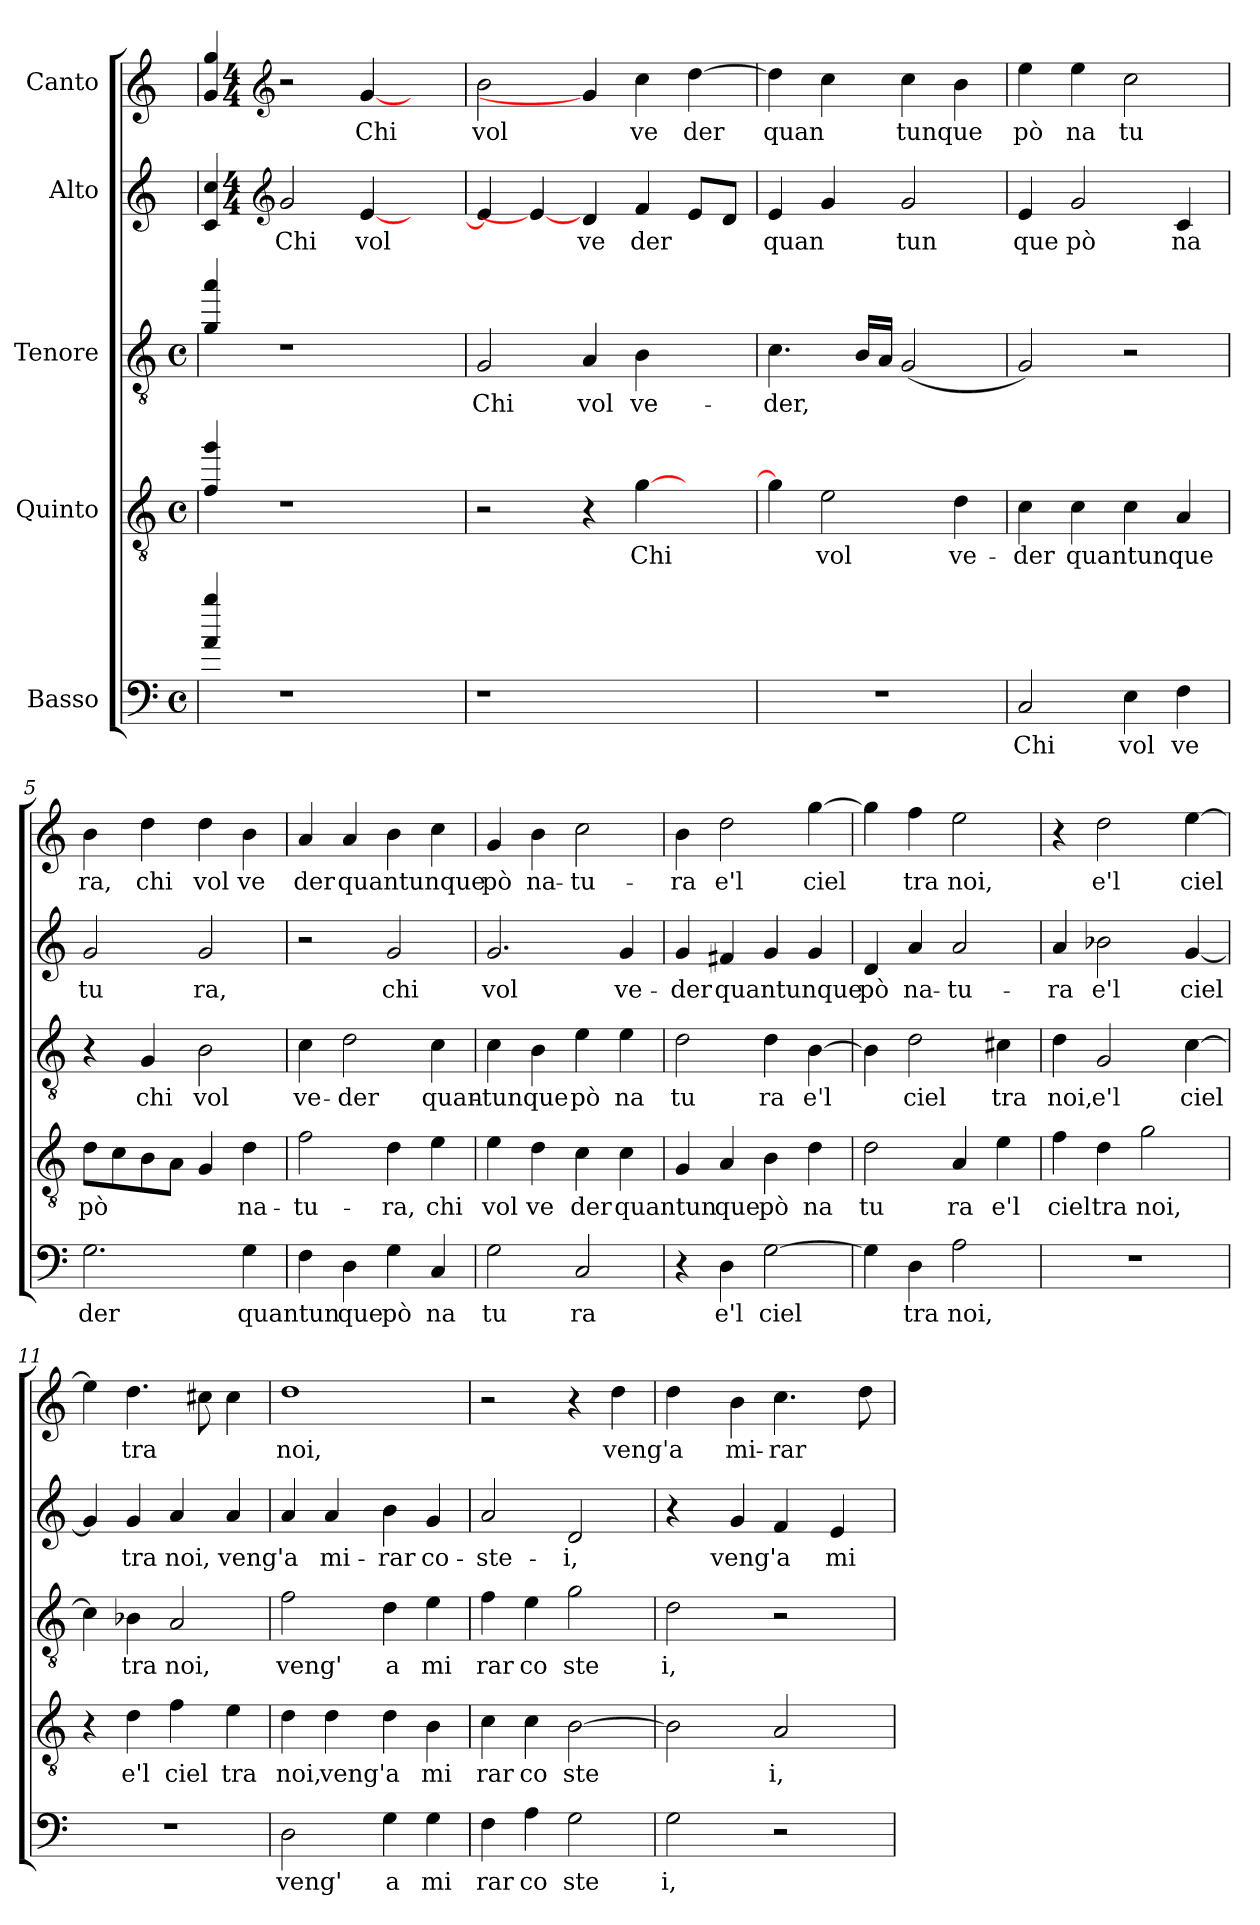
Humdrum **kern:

**kern	**text	**kern	**text	**kern	**text	**kern	**text	**kern	**text
*part5	*part5	*part4	*part4	*part3	*part3	*part2	*part2	*part1	*part1
*staff5	*staff5	*staff4	*staff4	*staff3	*staff3	*staff2	*staff2	*staff1	*staff1
*I"Basso	*	*I"Quinto	*	*I"Tenore	*	*I"Alto	*	*I"Canto	*
!!LO:PB:g=z
*stria5	*	*stria5	*	*stria5	*	*stria5	*	*stria5	*
*clefF4	*	*clefGv2	*	*clefGv2	*	*	*	*	*
*M4/4	*	*M4/4	*	*M4/4	*	*	*	*	*
*met(c)	*	*met(c)	*	*met(c)	*	*	*	*	*
=1	=1!	=1	=1!	=1	=1!	=1	=1!	=1!	=1!
4bb/ 4a/	.	4gg/ 4f/	.	4aa/ 4g/	.	4cc/ 4c/	.	4gg/ 4g/	.
*	*	*	*	*	*	*clefG2	*	*clefG2	*
*	*	*	*	*	*	*M4/4	*	*M4/4	*
*	*	*	*	*	*	*met(c)	*	*met(c)	*
!LO:N:vis=1	!	!LO:N:vis=1	!	!LO:N:vis=1	!	!	!LO:LY:b:cj	!	!
1r	.	1r	.	1r	.	2g/	Chi	2r	.
!	!	!	!	!	!	!	!LO:LY:b	!	!LO:LY:b:cj
.	.	.	.	.	.	[<4e/	vol	[4g/	Chi
.	.	.	.	.	.	4ryy	.	4ryy	.
=2	=2	=2	=2	=2	=2	=2	=2	=2	=2
!	!	!	!	!	!LO:LY:b:cj	!	!	!	!LO:LY:b:cj
1r	.	2r	.	2G/	Chi	4e/]	.	2b\	vol
.	.	.	.	.	.	4e/_	.	.	.
!	!	!	!	!	!LO:LY:b:cj	!	!LO:LY:b:cj	!	!
.	.	4r	.	4A/	vol	4d/	ve	4g/]	.
!	!	!	!LO:LY:b	!	!LO:LY:b:cj	!	!LO:LY:b	!	!LO:LY:b:cj
.	.	[>4g\	Chi	4B\	ve-	4f/	der	4cc\	ve
!	!	!	!	!	!	!	!	!	!LO:LY:b
4ryy	.	4ryy	.	4ryy	.	8e/L	.	[>4dd\	der
.	.	.	.	.	.	8d/J	.	.	.
=3	=3	=3	=3	=3	=3	=3	=3	=3	=3
!LO:N:vis=1	!	!	!	!	!LO:LY:b	!	!LO:LY:b	!	!LO:LY:b
1r	.	4g\]	.	4.c\	-der,	4e/	quan	4dd\]	quan
!	!	!	!LO:LY:b:cj	!	!	!	!	!	!
.	.	2e\	vol	.	.	4g/	.	4cc\	.
.	.	.	.	16B/L	.	.	.	.	.
.	.	.	.	16A/J	.	.	.	.	.
!	!	!	!	!	!	!	!LO:LY:b:cj	!	!LO:LY:b
.	.	.	.	(<2G/	.	2g/	tun	4cc\	tunque
!	!	!	!LO:LY:b:cj	!	!	!	!	!	!
.	.	4d\	ve-	.	.	.	.	4b\	.
=4	=4	=4	=4	=4	=4	=4	=4	=4	=4
!	!LO:LY:b:cj	!	!LO:LY:b:cj	!	!	!	!LO:LY:b:cj	!	!LO:LY:b:cj
2C/	Chi	4c\	-der	2G/)	.	4e/	que	4ee\	pò
!	!	!	!LO:LY:b	!	!	!	!LO:LY:b:cj	!	!LO:LY:b:cj
.	.	4c\	quantunque	.	.	2g/	pò	4ee\	na
!	!LO:LY:b:cj	!	!	!	!	!	!	!	!LO:LY:b:cj
4E\	vol	4c\	.	2r	.	.	.	2cc\	tu
!	!LO:LY:b:cj	!	!	!	!	!	!LO:LY:b:cj	!	!
4F\	ve	4A/	.	.	.	4c/	na	.	.
=5	=5	=5	=5	=5	=5	=5	=5	=5	=5
!	!LO:LY:b:cj	!	!LO:LY:b:cj	!	!	!	!LO:LY:b:cj	!	!LO:LY:b:cj
2.G\	der	8d\L	pò	4r	.	2g/	tu	4b\	ra,
.	.	8c\	.	.	.	.	.	.	.
!	!	!	!	!	!LO:LY:b:cj	!	!	!	!LO:LY:b:cj
.	.	8B\	.	4G/	chi	.	.	4dd\	chi
.	.	8A\J	.	.	.	.	.	.	.
!	!	!	!	!	!LO:LY:b:cj	!	!LO:LY:b:cj	!	!LO:LY:b:cj
.	.	4G/	.	2B\	vol	2g/	ra,	4dd\	vol
!	!LO:LY:b:cj	!	!LO:LY:b:cj	!	!	!	!	!	!LO:LY:b:cj
4G\	quantun	4d\	na-	.	.	.	.	4b\	ve
=6	=6	=6	=6	=6	=6	=6	=6	=6	=6
!	!	!	!LO:LY:b:cj	!	!LO:LY:b:cj	!	!	!	!LO:LY:b:cj
4F\	.	2f\	-tu-	4c\	ve-	2r	.	4a/	der
!	!LO:LY:b:cj	!	!	!	!LO:LY:b:cj	!	!	!	!LO:LY:b
4D\	que	.	.	2d\	-der	.	.	4a/	quantunque
!	!LO:LY:b:cj	!	!LO:LY:b:cj	!	!	!	!LO:LY:b:cj	!	!
4G\	pò	4d\	-ra,	.	.	2g/	chi	4b\	.
!	!LO:LY:b:cj	!	!LO:LY:b:cj	!	!LO:LY:b:cj	!	!	!	!
4C/	na	4e\	chi	4c\	quan-	.	.	4cc\	.
!!LO:LB:g=z
=7	=7	=7	=7	=7	=7	=7	=7	=7	=7
!	!LO:LY:b:cj	!	!LO:LY:b:cj	!	!LO:LY:b	!	!LO:LY:b:cj	!	!LO:LY:b:cj
2G\	tu	4e\	vol	4c\	-tunque	2.g/	vol	4g/	pò
!	!	!	!LO:LY:b:cj	!	!	!	!	!	!LO:LY:b:cj
.	.	4d\	ve	4B\	.	.	.	4b\	na-
!	!LO:LY:b:cj	!	!LO:LY:b:cj	!	!LO:LY:b:cj	!	!	!	!LO:LY:b:cj
2C/	ra	4c\	der	4e\	pò	.	.	2cc\	-tu-
!	!	!	!LO:LY:b:cj	!	!LO:LY:b:cj	!	!LO:LY:b:cj	!	!
.	.	4c\	quantun	4e\	na	4g/	ve-	.	.
=8	=8	=8	=8	=8	=8	=8	=8	=8	=8
!	!	!	!	!	!LO:LY:b:cj	!	!LO:LY:b:cj	!	!LO:LY:b:cj
4r	.	4G/	.	2d\	tu	4g/	-der	4b\	-ra
!	!LO:LY:b:cj	!	!LO:LY:b:cj	!	!	!	!LO:LY:b	!	!LO:LY:b:cj
4D\	e'l	4A/	que	.	.	4f#X/	quantunque	2dd\	e'l
!	!LO:LY:b	!	!LO:LY:b:cj	!	!LO:LY:b:cj	!	!	!	!
[>2G\	ciel	4B\	pò	4d\	ra	4g/	.	.	.
!	!	!	!LO:LY:b:cj	!	!LO:LY:b:cj	!	!	!	!LO:LY:b
.	.	4d\	na	[>4B\	e'l	4g/	.	[>4gg\	ciel
=9	=9	=9	=9	=9	=9	=9	=9	=9	=9
!	!	!	!LO:LY:b:cj	!	!	!	!LO:LY:b:cj	!	!
4G\]	.	2d\	tu	4B\]	.	4d/	pò	4gg\]	.
!	!LO:LY:b:cj	!	!	!	!LO:LY:b:cj	!	!LO:LY:b:cj	!	!LO:LY:b:cj
4D\	tra	.	.	2d\	ciel	4a/	na-	4ff\	tra
!	!LO:LY:b:cj	!	!LO:LY:b:cj	!	!	!	!LO:LY:b:cj	!	!LO:LY:b:cj
2A\	noi,	4A/	ra	.	.	2a/	-tu-	2ee\	noi,
!	!	!	!LO:LY:b:cj	!	!LO:LY:b:cj	!	!	!	!
.	.	4e\	e'l	4c#\	tra	.	.	.	.
=10	=10	=10	=10	=10	=10	=10	=10	=10	=10
!	!	!	!LO:LY:b:cj	!	!LO:LY:b:cj	!	!LO:LY:b:cj	!	!
1r	.	4f\	ciel	4d\	noi,	4a/	-ra	4r	.
!	!	!	!LO:LY:b:cj	!	!LO:LY:b:cj	!	!LO:LY:b:cj	!	!LO:LY:b:cj
.	.	4d\	tra	2G/	e'l	2b-X\	e'l	2dd\	e'l
!	!	!	!LO:LY:b:cj	!	!	!	!	!	!
.	.	2g\	noi,	.	.	.	.	.	.
!	!	!	!	!	!LO:LY:b	!	!LO:LY:b	!	!LO:LY:b
.	.	.	.	[>4c\	ciel	[<4g/	ciel	[>4ee\	ciel
=11	=11	=11	=11	=11	=11	=11	=11	=11	=11
1r	.	4r	.	4c\]	.	4g/]	.	4ee\]	.
!	!	!	!LO:LY:b:cj	!	!LO:LY:b:cj	!	!LO:LY:b:cj	!	!LO:LY:b
.	.	4d\	e'l	4B-X\	tra	4g/	tra	4.dd\	tra
!	!	!	!LO:LY:b:cj	!	!LO:LY:b:cj	!	!LO:LY:b:cj	!	!
.	.	4f\	ciel	2A/	noi,	4a/	noi,	.	.
.	.	.	.	.	.	.	.	8cc#\	.
!	!	!	!LO:LY:b:cj	!	!	!	!LO:LY:b:cj	!	!
.	.	4e\	tra	.	.	4a/	veng'	4cc#\	.
=12	=12	=12	=12	=12	=12	=12	=12	=12	=12
!	!LO:LY:b:cj	!	!LO:LY:b:cj	!	!LO:LY:b:cj	!	!LO:LY:b:cj	!	!LO:LY:b:cj
2D\	veng'	4d\	noi,	2f\	veng'	4a/	a	1dd	noi,
!	!	!	!LO:LY:b:cj	!	!	!	!LO:LY:b:cj	!	!
.	.	4d\	veng'	.	.	4a/	mi-	.	.
!	!LO:LY:b:cj	!	!LO:LY:b:cj	!	!LO:LY:b:cj	!	!LO:LY:b:cj	!	!
4G\	a	4d\	a	4d\	a	4b\	-rar	.	.
!	!LO:LY:b:cj	!	!LO:LY:b:cj	!	!LO:LY:b:cj	!	!LO:LY:b:cj	!	!
4G\	mi	4B\	mi	4e\	mi	4g/	co-	.	.
=13	=13	=13	=13	=13	=13	=13	=13	=13	=13
!	!LO:LY:b:cj	!	!LO:LY:b:cj	!	!LO:LY:b:cj	!	!LO:LY:b:cj	!	!
4F\	rar	4c\	rar	4f\	rar	2a/	-ste-	2r	.
!	!LO:LY:b:cj	!	!LO:LY:b:cj	!	!LO:LY:b:cj	!	!	!	!
4A\	co	4c\	co	4e\	co	.	.	.	.
!	!LO:LY:b:cj	!	!LO:LY:b	!	!LO:LY:b:cj	!	!LO:LY:b:cj	!	!
2G\	ste	[>2B\	ste	2g\	ste	2d/	-i,	4r	.
!	!	!	!	!	!	!	!	!	!LO:LY:b:cj
.	.	.	.	.	.	.	.	4dd\	veng'
!!LO:LB:g=z
=14	=14	=14	=14	=14	=14	=14	=14	=14	=14
!	!LO:LY:b:cj	!	!	!	!LO:LY:b:cj	!	!	!	!LO:LY:b:cj
*^	*	*	*	*	*	*	*	*	*
2G\	8ryy	i,	2B\]	.	2d\	i,	4r	.	4dd\	a
.	32ryy	.	.	.	.	.	.	.	.	.
.	2ryy	.	.	.	.	.	.	.	.	.
!	!	!	!	!	!	!	!	!LO:LY:b:cj	!	!LO:LY:b:cj
.	.	.	.	.	.	.	4g/	veng'	4b\	mi-
!	!	!	!	!LO:LY:b:cj	!	!	!	!LO:LY:b:cj	!	!LO:LY:b
2r	.	.	2A/	i,	2r	.	4f/	a	4.cc\	-rar
.	4ryy	.	.	.	.	.	.	.	.	.
!	!	!	!	!	!	!	!	!LO:LY:b:cj	!	!
.	.	.	.	.	.	.	4e/	mi	.	.
.	.	.	.	.	.	.	.	.	8dd\	.
.	16.ryy	.	.	.	.	.	.	.	.	.
*v	*v	*	*	*	*	*	*	*	*	*
=	=	=	=	=	=	=	=	=	=
*-	*-	*-	*-	*-	*-	*-	*-	*-	*-
